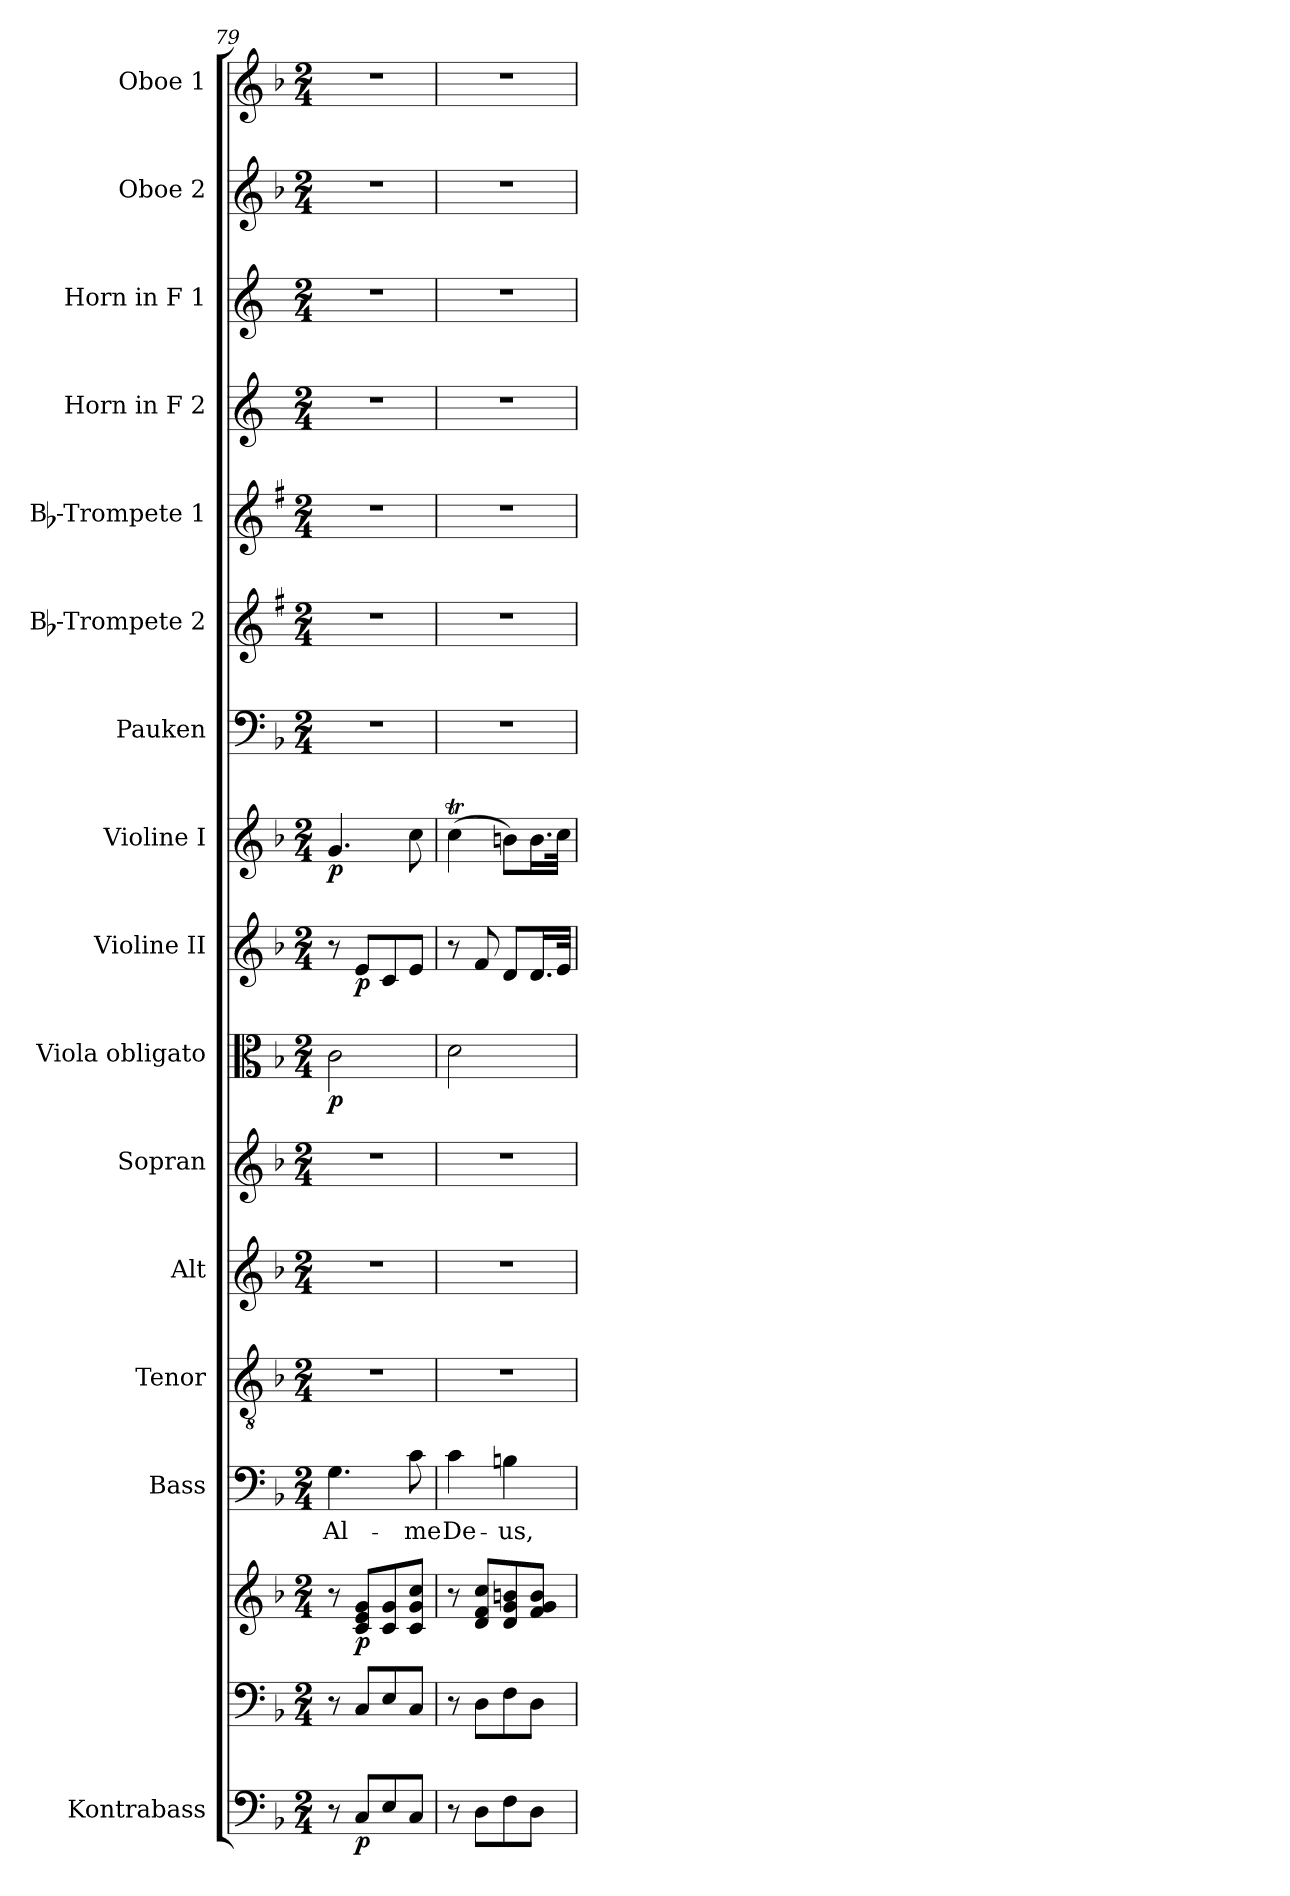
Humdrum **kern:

**kern	**dynam	**kern	**kern	**dynam	**kern	**text	**kern	**kern	**kern	**kern	**dynam	**kern	**dynam	**kern	**dynam	**kern	**kern	**kern	**kern	**kern	**kern	**kern
*part16	*part16	*part15	*part15	*part15	*part14	*part14	*part13	*part12	*part11	*part10	*part10	*part9	*part9	*part8	*part8	*part7	*part6	*part5	*part4	*part3	*part2	*part1
*staff17	*staff17	*staff16	*staff15	*staff15/16	*staff14	*staff14	*staff13	*staff12	*staff11	*staff10	*staff10	*staff9	*staff9	*staff8	*staff8	*staff7	*staff6	*staff5	*staff4	*staff3	*staff2	*staff1
*I"Kontrabass	*	*	*	*	*I"Bass	*	*I"Tenor	*I"Alt	*I"Sopran	*I"Viola obligato	*	*I"Violine II	*	*I"Violine I	*	*I"Pauken	*I"Bb-Trompete 2	*I"Bb-Trompete 1	*I"Horn in F 2	*I"Horn in F 1	*I"Oboe 2	*I"Oboe 1
*I'Kb.	*	*	*	*	*I'B.	*	*I'T.	*I'A.	*I'S.	*I'Vla.	*	*I'Vl. II	*	*I'Vl. I	*	*I'Pk.	*I'Bb Trp. 2	*I'Bb Trp. 1	*	*	*I'Ob. 2	*I'Ob. 1
*clefF4	*	*clefF4	*clefG2	*	*clefF4	*	*clefGv2	*clefG2	*clefG2	*clefC3	*	*clefG2	*	*clefG2	*	*clefF4	*clefG2	*clefG2	*clefG2	*clefG2	*clefG2	*clefG2
*ITrd7c12	*	*	*	*	*	*	*	*	*	*	*	*	*	*	*	*	*ITrd1c2	*ITrd1c2	*ITrd4c7	*ITrd4c7	*	*
*k[b-]	*	*k[b-]	*k[b-]	*	*k[b-]	*	*k[b-]	*k[b-]	*k[b-]	*k[b-]	*	*k[b-]	*	*k[b-]	*	*k[b-]	*k[b-]	*k[b-]	*k[b-]	*k[b-]	*k[b-]	*k[b-]
*F:	*	*F:	*F:	*	*F:	*	*F:	*F:	*F:	*F:	*	*F:	*	*F:	*	*F:	*F:	*F:	*F:	*F:	*F:	*F:
*M2/4	*	*M2/4	*M2/4	*	*M2/4	*	*M2/4	*M2/4	*M2/4	*M2/4	*	*M2/4	*	*M2/4	*	*M2/4	*M2/4	*M2/4	*M2/4	*M2/4	*M2/4	*M2/4
=79	=79	=79	=79	=79	=79	=79	=79	=79	=79	=79	=79	=79	=79	=79	=79	=79	=79	=79	=79	=79	=79	=79
!	!	!	!	!	!	!LO:LY:b	!	!	!	!	!LO:DY:b	!	!	!	!LO:DY:b	!	!	!	!	!	!	!
8r	.	8r	8r	.	4.G\	Al-	2r	2r	2r	2c\	p	8r	.	4.g/	p	2r	2r	2r	2r	2r	2r	2r
!	!LO:DY:b	!	!	!LO:DY:b	!	!	!	!	!	!	!	!	!LO:DY:b	!	!	!	!	!	!	!	!	!
8CC/L	p	8C/L	8c/ 8e/ 8g/L	p	.	.	.	.	.	.	.	8e/L	p	.	.	.	.	.	.	.	.	.
8EE/	.	8E/	8c/ 8g/	.	.	.	.	.	.	.	.	8c/	.	.	.	.	.	.	.	.	.	.
!	!	!	!	!	!	!LO:LY:b	!	!	!	!	!	!	!	!	!	!	!	!	!	!	!	!
8CC/J	.	8C/J	8c/ 8g/ 8cc/J	.	8c\	-me	.	.	.	.	.	8e/J	.	8cc\	.	.	.	.	.	.	.	.
=80	=80	=80	=80	=80	=80	=80	=80	=80	=80	=80	=80	=80	=80	=80	=80	=80	=80	=80	=80	=80	=80	=80
!	!	!	!	!	!	!LO:LY:b	!	!	!	!	!	!	!	!	!	!	!	!	!	!	!	!
8r	.	8r	8r	.	4c\	De-	2r	2r	2r	2d\	.	8r	.	(>4ccT\	.	2r	2r	2r	2r	2r	2r	2r
8DD\L	.	8D\L	8d/ 8f/ 8cc/L	.	.	.	.	.	.	.	.	8f/	.	.	.	.	.	.	.	.	.	.
!	!	!	!	!	!	!LO:LY:b	!	!	!	!	!	!	!	!	!	!	!	!	!	!	!	!
8FF\	.	8F\	8d/ 8g/ 8bn/	.	4Bn\	-us,	.	.	.	.	.	8d/L	.	8bn\L)	.	.	.	.	.	.	.	.
8DD\J	.	8D\J	8f/ 8g/ 8b/J	.	.	.	.	.	.	.	.	16.d/L	.	16.b\L	.	.	.	.	.	.	.	.
.	.	.	.	.	.	.	.	.	.	.	.	32e/JJk	.	32cc\JJk	.	.	.	.	.	.	.	.
=	=	=	=	=	=	=	=	=	=	=	=	=	=	=	=	=	=	=	=	=	=	=
*-	*-	*-	*-	*-	*-	*-	*-	*-	*-	*-	*-	*-	*-	*-	*-	*-	*-	*-	*-	*-	*-	*-
